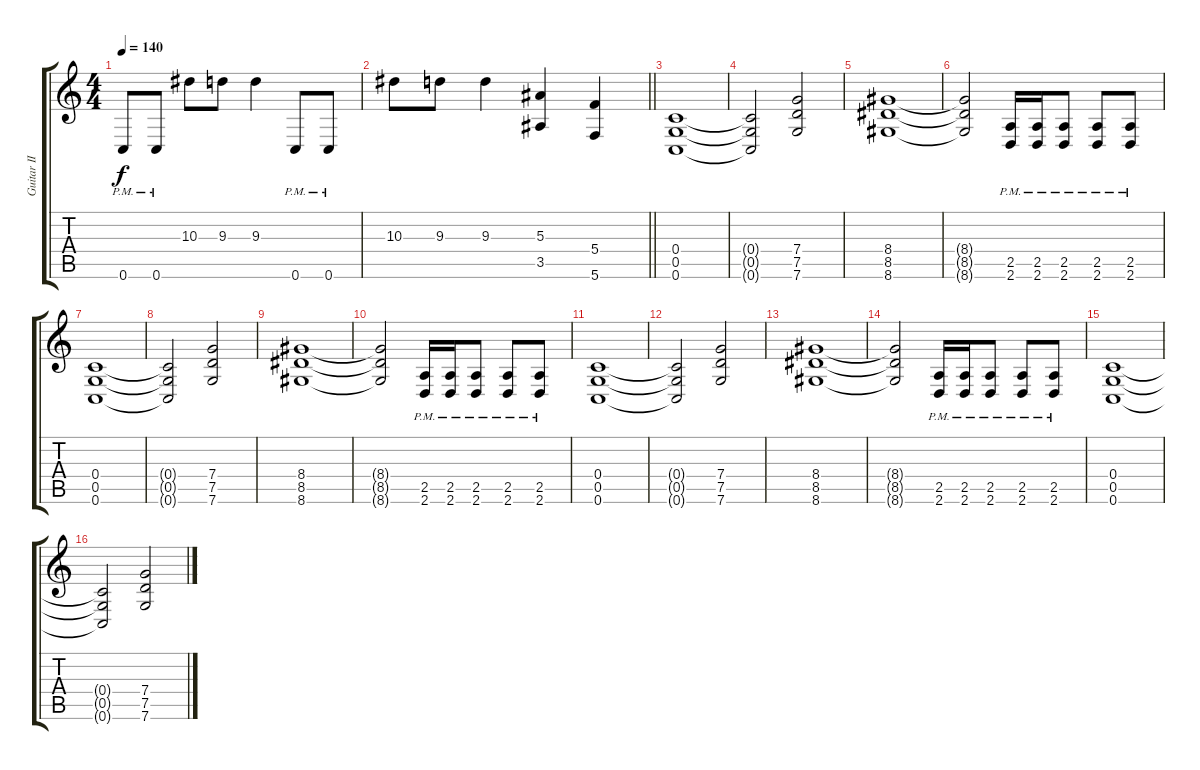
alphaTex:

\track ("Guitar II" "Guitar II") {instrument distortionguitar}
\staff {score tabs}
\tuning (D4 A3 F3 C3 G2 C2) {hide}
\ts (4 4)
\tempo 140
\clef g2
\ks c
0.6{pm}.8{dy f} 0.6{pm}.8 10.3.8 9.3.8 9.3.4 0.6{pm}.8 0.6{pm}.8 |
\barLineRight lightlight
10.3.8 9.3.8 9.3.4 (5.3 3.5).4 (5.4 5.6).4 |
\section ("" "")
(0.4 0.5 0.6).1 |
(0.4{t} 0.5{t} 0.6{t}).2 (7.4 7.5 7.6).2 |
(8.4 8.5 8.6).1 |
(8.4{t} 8.5{t} 8.6{t}).2 (2.5{pm} 2.6{pm}).16 (2.5{pm} 2.6{pm}).16 (2.5{pm} 2.6{pm}).8 (2.5{pm} 2.6{pm}).8 (2.5{pm} 2.6{pm}).8 |
(0.4 0.5 0.6).1 |
(0.4{t} 0.5{t} 0.6{t}).2 (7.4 7.5 7.6).2 |
(8.4 8.5 8.6).1 |
(8.4{t} 8.5{t} 8.6{t}).2 (2.5{pm} 2.6{pm}).16 (2.5{pm} 2.6{pm}).16 (2.5{pm} 2.6{pm}).8 (2.5{pm} 2.6{pm}).8 (2.5{pm} 2.6{pm}).8 |
(0.4 0.5 0.6).1 |
(0.4{t} 0.5{t} 0.6{t}).2 (7.4 7.5 7.6).2 |
(8.4 8.5 8.6).1 |
(8.4{t} 8.5{t} 8.6{t}).2 (2.5{pm} 2.6{pm}).16 (2.5{pm} 2.6{pm}).16 (2.5{pm} 2.6{pm}).8 (2.5{pm} 2.6{pm}).8 (2.5{pm} 2.6{pm}).8 |
(0.4 0.5 0.6).1 |
(0.4{t} 0.5{t} 0.6{t}).2 (7.4 7.5 7.6).2
